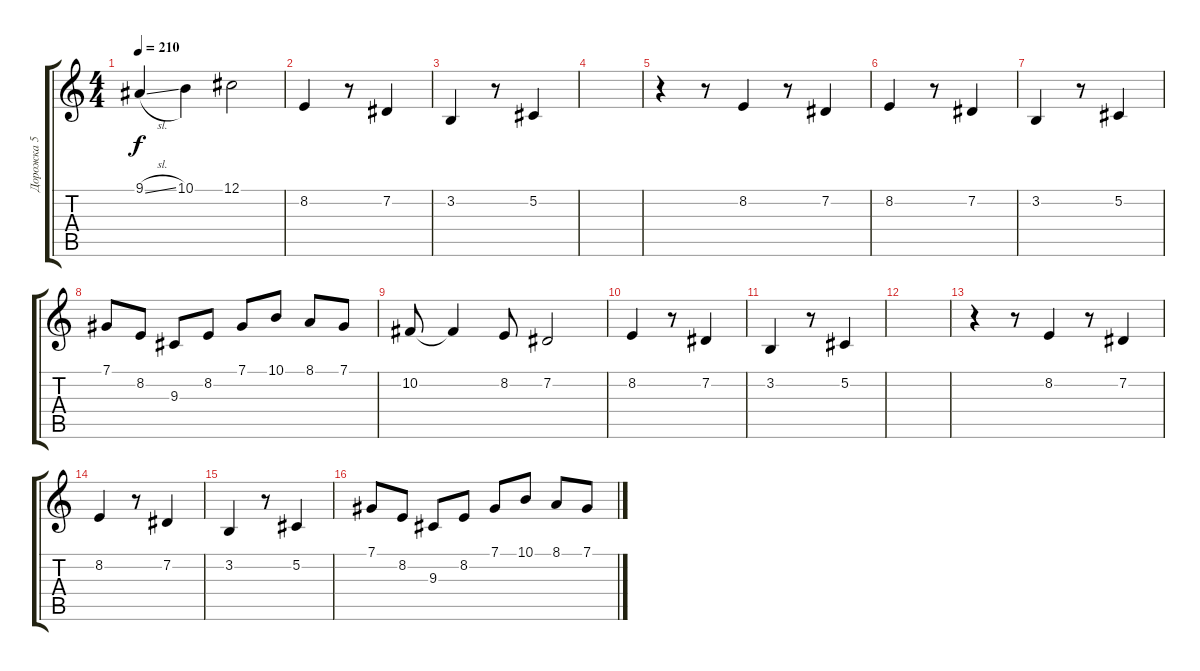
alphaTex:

\track ("Дорожка 5" "Дорожка 5") {instrument tremolostrings}
\staff {score tabs}
\tuning (Db4 Ab3 E3 B2 Gb2 Db2) {hide}
\ts (4 4)
\tempo 210
\clef g2
\ks c
9.1{sl}.4{dy f} 10.1.4 12.1.2 |
8.2.4{volume 13 instrument tremolostrings} r.8 7.2.4 |
3.2.4 r.8 5.2.4 |
|
r.4 r.8 8.2.4 r.8 7.2.4 |
8.2.4{volume 13 instrument tremolostrings} r.8 7.2.4 |
3.2.4 r.8 5.2.4 |
7.1.8 8.2.8 9.3.8 8.2.8 7.1.8 10.1.8 8.1.8 7.1.8 |
10.2.8 10.2{t}.4 8.2.8 7.2.2 |
8.2.4{volume 13 instrument tremolostrings} r.8 7.2.4 |
3.2.4 r.8 5.2.4 |
|
r.4 r.8 8.2.4 r.8 7.2.4 |
8.2.4{volume 13 instrument tremolostrings} r.8 7.2.4 |
3.2.4 r.8 5.2.4 |
7.1.8 8.2.8 9.3.8 8.2.8 7.1.8 10.1.8 8.1.8 7.1.8
